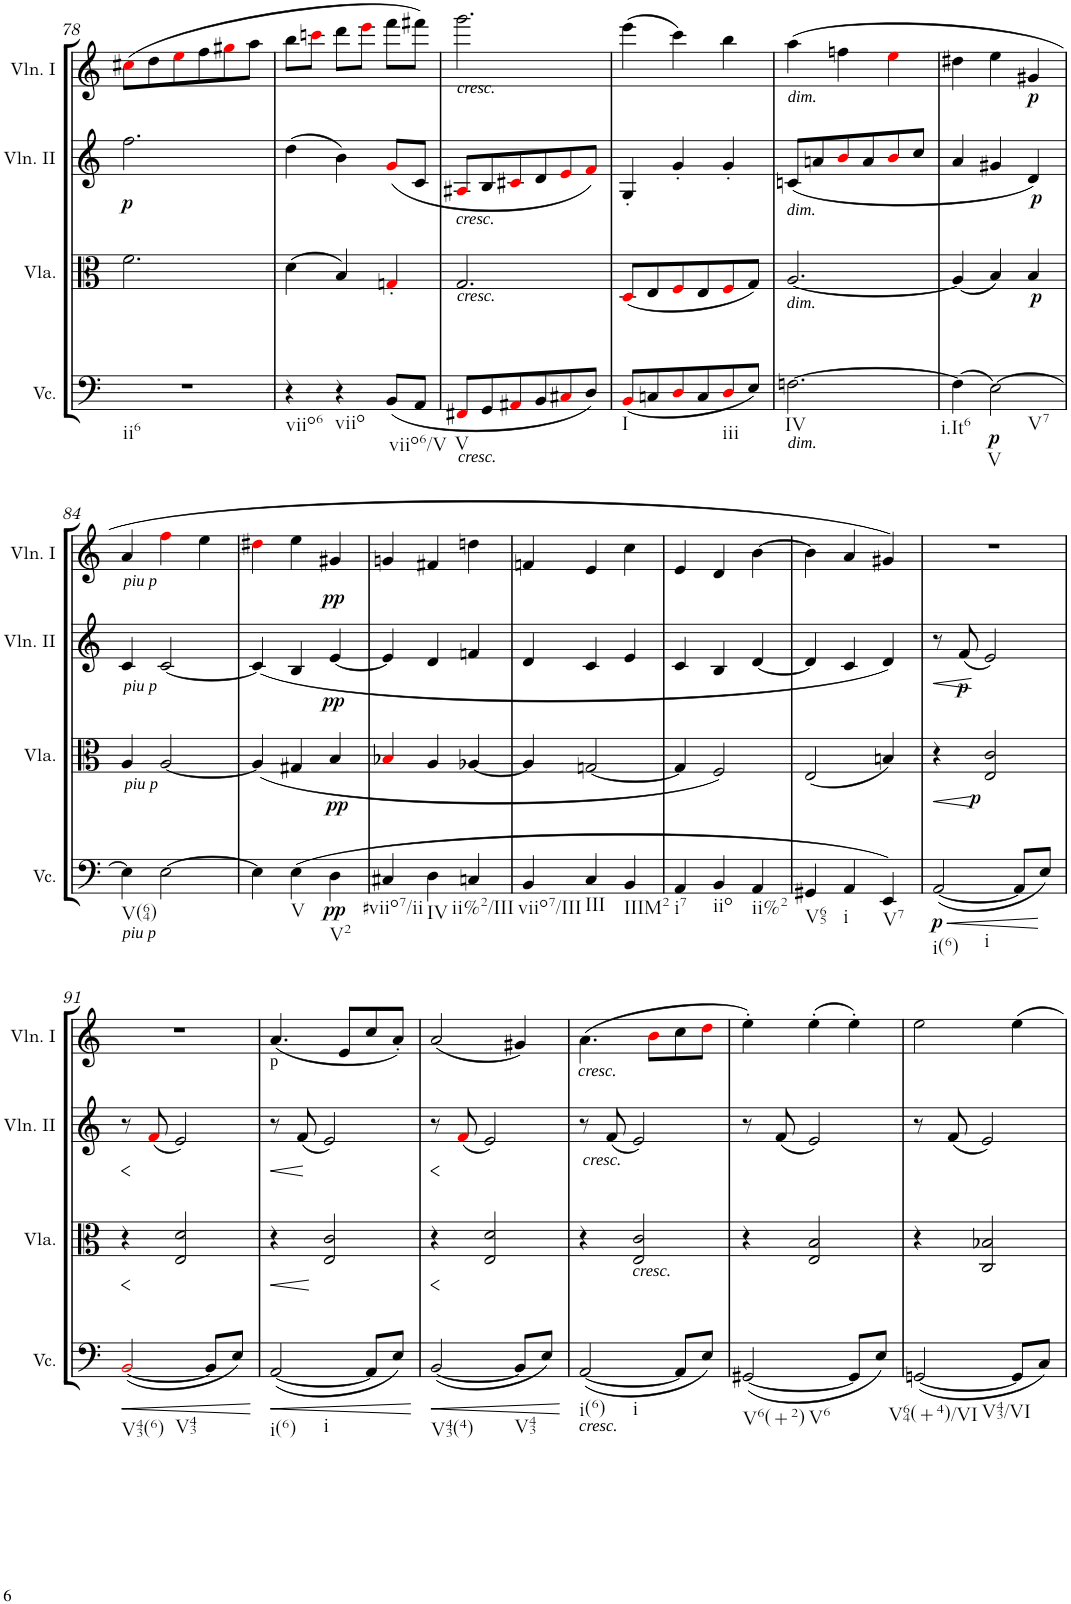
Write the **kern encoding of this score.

**kern	**dynam	**kern	**dynam	**kern	**dynam	**kern	**dynam
*part4	*part4	*part3	*part3	*part2	*part2	*part1	*part1
*staff4	*staff4	*staff3	*staff3	*staff2	*staff2	*staff1	*staff1
*I"Violoncello	*	*I"Viola	*	*I"Violin II	*	*I"Violin I	*
*I'Vc.	*	*I'Vla.	*	*I'Vln. II	*	*I'Vln. I	*
!!LO:PB:g=z
*clefF4	*	*clefC3	*	*clefG2	*	*clefG2	*
*k[]	*	*k[]	*	*k[]	*	*k[]	*
*M3/4	*	*M3/4	*	*M3/4	*	*M3/4	*
=78	=78	=78	=78	=78	=78	=78	=78
!LO:TX:b:t=ii6	!	!	!	!	!	!	!
!	!	!	!	!	!LO:DY:b	!	!
2.r	.	2.f\	.	2.ff\	p	(8cc#Xi\L	.
.	.	.	.	.	.	8dd\	.
.	.	.	.	.	.	8eei\	.
.	.	.	.	.	.	8ff\	.
.	.	.	.	.	.	8gg#Xi\	.
.	.	.	.	.	.	8aa\J	.
=79	=79	=79	=79	=79	=79	=79	=79
!LO:TX:b:t=viio6	!	!	!	!	!	!	!
4r	.	(4d\	.	(4dd\	.	8bb\L	.
.	.	.	.	.	.	8cccni\J	.
!LO:TX:b:t=viio	!	!	!	!	!	!	!
4r	.	4B/)	.	4b\)	.	8ddd\L	.
.	.	.	.	.	.	8eeei\J	.
(8BB/L	.	4Gn'i/	.	(8gi/L	.	8fff\L	.
!LO:TX:b:t=viio6/V	!	!	!	!	!	!	!
8AA/J	.	.	.	8c/J	.	8fff#X\J)	.
=80	=80	=80	=80	=80	=80	=80	=80
!	!	!	!	!	!	!LO:TX:a:i:t=cresc.	!
!	!	!	!	!LO:TX:b:i:t=cresc.	!	!	!
!	!	!LO:TX:b:i:t=cresc.	!	!	!	!	!
!LO:TX:b:i:t=cresc.	!	!	!	!	!	!	!
!LO:TX:b:t=V	!	!	!	!	!	!	!
8FF#Xi/L	.	2.G/	.	8A#Xi/L	.	2.ggg\	.
8GG/	.	.	.	8B/	.	.	.
8AA#Xi/	.	.	.	8c#Xi/	.	.	.
8BB/	.	.	.	8d/	.	.	.
8C#Xi/	.	.	.	8ei/	.	.	.
8D/J)	.	.	.	8fi/J)	.	.	.
=81	=81	=81	=81	=81	=81	=81	=81
!LO:TX:b:t=I	!	!	!	!	!	!	!
(8BBi/L	.	(8Di/L	.	4G'/	.	(4eee\	.
8Cn/	.	8E/	.	.	.	.	.
8Di/	.	8Fi/	.	4g'/	.	4ccc\)	.
8C/	.	8E/	.	.	.	.	.
!LO:TX:b:t=iii	!	!	!	!	!	!	!
8Di/	.	8Fi/	.	4g'/	.	4bb\	.
8E/J)	.	8G/J)	.	.	.	.	.
=82	=82	=82	=82	=82	=82	=82	=82
!	!	!	!	!	!	!LO:TX:b:i:t=dim.	!
!	!	!	!	!LO:TX:b:i:t=dim.	!	!	!
!	!	!LO:TX:b:i:t=dim.	!	!	!	!	!
!LO:TX:b:i:t=dim.	!	!	!	!	!	!	!
!LO:TX:b:t=IV	!	!	!	!	!	!	!
[2.Fn\	.	[2.A/	.	(8cn/L	.	(4aa\	.
.	.	.	.	8an/	.	.	.
.	.	.	.	8bi/	.	4ffn\	.
.	.	.	.	8a/	.	.	.
.	.	.	.	8bi/	.	4eei\	.
.	.	.	.	8cc/J	.	.	.
=83	=83	=83	=83	=83	=83	=83	=83
!LO:TX:b:t=i.It6	!	!	!	!	!	!	!
(4F\]	.	(4A/]	.	4a/	.	4dd#X\	.
!LO:TX:b:t=V	!	!	!	!	!	!	!
!LO:TX:b:t=V7	!	!	!	!	!	!	!
!	!LO:DY:b	!	!	!	!	!	!
[2E\)	p	4B/)	.	4g#X/	.	4ee\	.
!	!	!	!LO:DY:b	!	!LO:DY:b	!	!LO:DY:b
.	.	4B/	p	4d/)	p	4g#X/	p
!!LO:LB:g=z
=84	=84	=84	=84	=84	=84	=84	=84
!	!	!	!	!	!	!LO:TX:b:i:t=piu p	!
!	!	!	!	!LO:TX:b:i:t=piu p	!	!	!
!	!	!LO:TX:b:i:t=piu p	!	!	!	!	!
!LO:TX:b:i:t=piu p	!	!	!	!	!	!	!
!LO:TX:b:t=V(64)	!	!	!	!	!	!	!
4E\]	.	4A/	.	4c/	.	4a/	.
[2E\	.	[2A/	.	[2c/	.	4ffi\	.
.	.	.	.	.	.	4ee\	.
=85	=85	=85	=85	=85	=85	=85	=85
4E\]	.	(4A/]	.	(4c/]	.	4dd#Xi\	.
!LO:TX:b:t=V	!	!	!	!	!	!	!
(4E\	.	4G#X/	.	4B/	.	4ee\	.
!LO:TX:b:t=V2	!	!	!	!	!	!	!
!	!LO:DY:b	!	!LO:DY:b	!	!LO:DY:b	!	!LO:DY:b
4D\	pp	4B/	pp	[4e/	pp	4g#X/	pp
=86	=86	=86	=86	=86	=86	=86	=86
!LO:TX:b:t=#viio7/ii	!	!	!	!	!	!	!
4C#X/	.	4B-Xi/	.	4e/]	.	4gn/	.
!LO:TX:b:t=IV	!	!	!	!	!	!	!
4D\	.	4A/	.	4d/	.	4f#X/	.
!LO:TX:b:t=ii%2/III	!	!	!	!	!	!	!
4Cn/	.	[4A-X/	.	4fn/	.	4ddn\	.
=87	=87	=87	=87	=87	=87	=87	=87
!LO:TX:b:t=viio7/III	!	!	!	!	!	!	!
4BB/	.	4A-/]	.	4d/	.	4fn/	.
!LO:TX:b:t=III	!	!	!	!	!	!	!
4C/	.	[2Gn/	.	4c/	.	4e/	.
!LO:TX:b:t=IIIM2	!	!	!	!	!	!	!
4BB/	.	.	.	4e/	.	4cc\	.
=88	=88	=88	=88	=88	=88	=88	=88
!LO:TX:b:t=i7	!	!	!	!	!	!	!
4AA/	.	4G/]	.	4c/	.	4e/	.
!LO:TX:b:t=iio	!	!	!	!	!	!	!
4BB/	.	2F/)	.	4B/	.	4d/	.
!LO:TX:b:t=ii%2	!	!	!	!	!	!	!
4AA/	.	.	.	[4d/	.	[4b\	.
=89	=89	=89	=89	=89	=89	=89	=89
!LO:TX:b:t=V65	!	!	!	!	!	!	!
4GG#X/	.	(2E/	.	4d/]	.	4b\]	.
!LO:TX:b:t=i	!	!	!	!	!	!	!
4AA/	.	.	.	4c/	.	4a/	.
!LO:TX:b:t=V7	!	!	!	!	!	!	!
4EE/)	.	4Bn/)	.	4d/)	.	4g#X/)	.
=90	=90	=90	=90	=90	=90	=90	=90
!LO:TX:b:t=i(6)	!	!	!	!	!	!	!
!LO:TX:b:t=i	!	!	!	!	!	!	!
!	!LO:HP:b	!	!LO:HP:b	!	!LO:HP:b	!	!
!	!LO:DY:n=1:b	!	!	!	!	!	!
([2AA/	< p	4r	<	8r	<	2.r	.
!	!	!	!	!	!LO:DY:b	!	!
.	.	.	.	(8f/	p	.	.
!	!	!	!LO:DY:b	!	!	!	!
.	.	2E/ 2c/	p	2e/)	.	.	.
8AA/L]	.	.	.	.	.	.	.
8E/J)	.	.	.	.	.	.	.
.	[	.	[	.	[	.	.
!!LO:LB:g=z
=91	=91	=91	=91	=91	=91	=91	=91
!LO:TX:b:t=V43(6)	!	!	!	!	!	!	!
!LO:TX:b:t=V43	!	!	!	!	!	!	!
!	!LO:HP:b	!	!LO:HP:b	!	!LO:HP:b	!	!
([2BBi/	<	4r	<	8r	<	2.r	.
.	.	.	.	(8fi/	.	.	.
.	.	2E/ 2d/	.	2e/)	.	.	.
8BB/L]	.	.	.	.	.	.	.
8E/J)	.	.	.	.	.	.	.
.	[	.	[	.	[	.	.
=92	=92	=92	=92	=92	=92	=92	=92
!	!	!	!	!	!	!LO:TX:b:t=p	!
!LO:TX:b:t=i(6)	!	!	!	!	!	!	!
!LO:TX:b:t=i	!	!	!	!	!	!	!
!	!LO:HP:b	!	!LO:HP:b	!	!LO:HP:b	!	!
([2AA/	<	4r	<	8r	<	(4.a/	.
.	.	.	.	(8f/	.	.	.
.	.	2E/ 2c/	.	2e/)	.	.	.
.	.	.	.	.	.	8e/L	.
8AA/L]	.	.	.	.	.	8cc/	.
8E/J)	.	.	.	.	.	8a'/J)	.
.	[	.	[	.	[	.	.
=93	=93	=93	=93	=93	=93	=93	=93
!LO:TX:b:t=V43(4)	!	!	!	!	!	!	!
!	!LO:HP:b	!	!LO:HP:b	!	!LO:HP:b	!	!
([2BB/	<	4r	<	8r	<	(2a/	.
.	.	.	.	(8fi/	.	.	.
.	.	2E/ 2d/	.	2e/)	.	.	.
!LO:TX:b:t=V43	!	!	!	!	!	!	!
8BB/L]	.	.	.	.	.	4g#X/)	.
8E/J)	.	.	.	.	.	.	.
.	[	.	[	.	[	.	.
=94	=94	=94	=94	=94	=94	=94	=94
!	!	!	!	!	!	!LO:TX:b:i:t=cresc.	!
!LO:TX:b:i:t=cresc.	!	!	!	!	!	!	!
!LO:TX:b:t=i(6)	!	!	!	!	!	!	!
!LO:TX:b:t=i	!	!	!	!	!	!	!
([2AA/	.	4r	.	8r	.	(4.a\	.
!	!	!	!	!LO:TX:b:i:t=cresc.	!	!	!
.	.	.	.	(8f/	.	.	.
!	!	!LO:TX:b:i:t=cresc.	!	!	!	!	!
.	.	2E/ 2c/	.	2e/)	.	.	.
.	.	.	.	.	.	8bi\L	.
8AA/L]	.	.	.	.	.	8cc\	.
8E/J)	.	.	.	.	.	8ddi\J	.
=95	=95	=95	=95	=95	=95	=95	=95
!LO:TX:b:t=V6(+2)	!	!	!	!	!	!	!
!LO:TX:b:t=V6	!	!	!	!	!	!	!
([2GG#X/	.	4r	.	8r	.	4ee'\)	.
.	.	.	.	(8f/	.	.	.
.	.	2E/ 2B/	.	2e/)	.	(4ee'\	.
8GG#/L]	.	.	.	.	.	4ee'\)	.
8E/J)	.	.	.	.	.	.	.
=96	=96	=96	=96	=96	=96	=96	=96
!LO:TX:b:t=V64(+4)/VI	!	!	!	!	!	!	!
!LO:TX:b:t=V43/VI	!	!	!	!	!	!	!
([2GGn/	.	4r	.	8r	.	2ee\	.
.	.	.	.	(8f/	.	.	.
.	.	2C/ 2B-X/	.	2e/)	.	.	.
8GG/L]	.	.	.	.	.	4ee\	.
8C/J)	.	.	.	.	.	.	.
=	=	=	=	=	=	=	=
*-	*-	*-	*-	*-	*-	*-	*-
